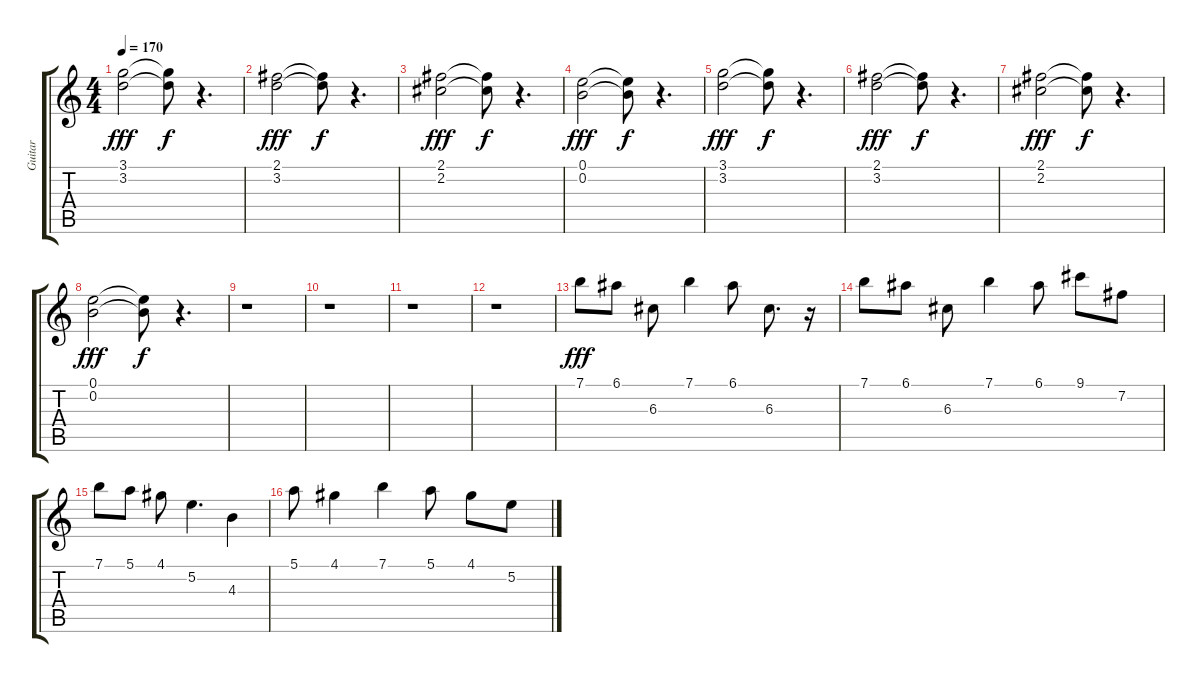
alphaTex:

\track ("Guitar" "Guitar") {instrument overdrivenguitar}
\staff {score tabs}
\tuning (E4 B3 G3 D3 A2 E2) {hide}
\ts (4 4)
\tempo 170
\clef g2
\ks c
(3.1 3.2).2{dy fff} (3.1{t} 3.2{t}).8{dy f} r.4{d} |
(2.1 3.2).2{dy fff} (2.1{t} 3.2{t}).8{dy f} r.4{d} |
(2.1 2.2).2{dy fff} (2.1{t} 2.2{t}).8{dy f} r.4{d} |
(0.1 0.2).2{dy fff} (0.1{t} 0.2{t}).8{dy f} r.4{d} |
(3.1 3.2).2{dy fff} (3.1{t} 3.2{t}).8{dy f} r.4{d} |
(2.1 3.2).2{dy fff} (2.1{t} 3.2{t}).8{dy f} r.4{d} |
(2.1 2.2).2{dy fff} (2.1{t} 2.2{t}).8{dy f} r.4{d} |
(0.1 0.2).2{dy fff} (0.1{t} 0.2{t}).8{dy f} r.4{d} |
r.1 |
r.1 |
r.1 |
r.1 |
7.1.8{dy fff} 6.1.8 6.3.8 7.1.4 6.1.8 6.3.8{d} r.16 |
7.1.8 6.1.8 6.3.8 7.1.4 6.1.8 9.1.8 7.2.8 |
7.1.8 5.1.8 4.1.8 5.2.4{d} 4.3.4 |
5.1.8 4.1.4 7.1.4 5.1.8 4.1.8 5.2.8
